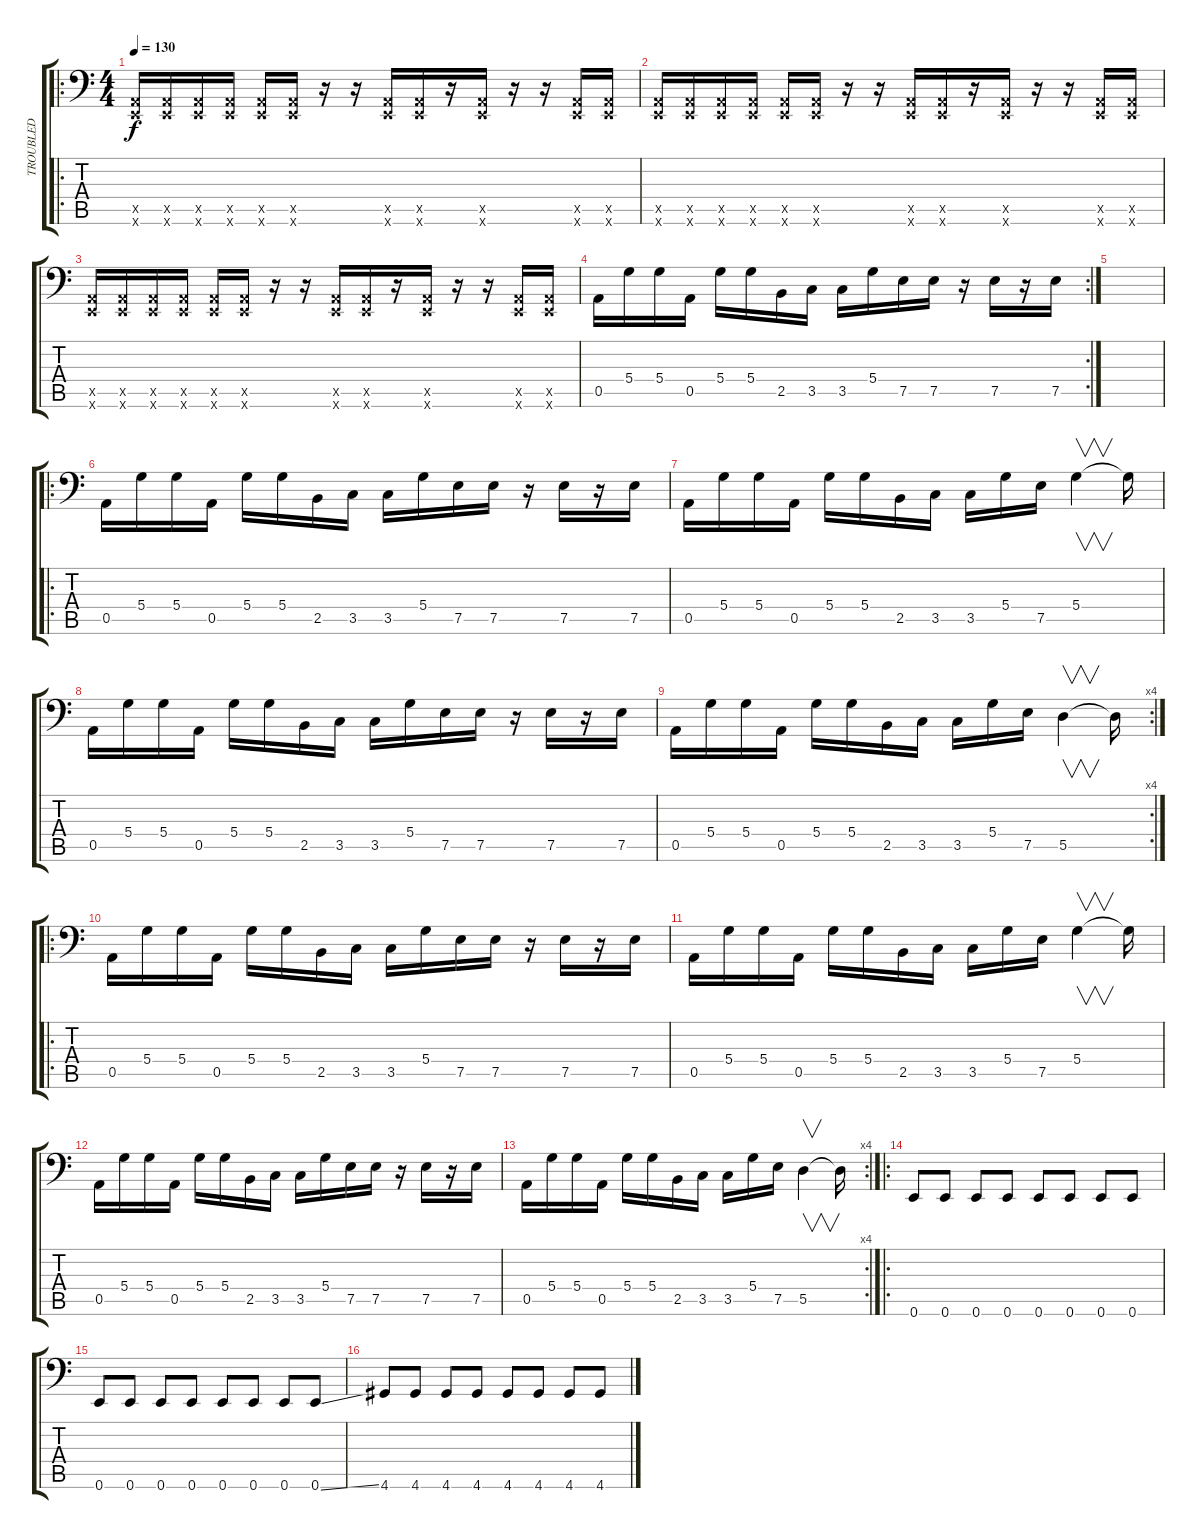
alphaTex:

\track ("TROUBLED" "TROUBLED") {instrument electricbassfinger}
\staff {score tabs}
\tuning (E3 B2 G2 D2 A1 E1) {hide}
\ro
\ts (4 4)
\tempo 130
\clef f4
\ks c
(0.5{x} 0.6{x}).16{dy f instrument electricbassfinger} (0.5{x} 0.6{x}).16 (0.5{x} 0.6{x}).16 (0.5{x} 0.6{x}).16 (0.5{x} 0.6{x}).16 (0.5{x} 0.6{x}).16 r.16 r.16 (0.5{x} 0.6{x}).16 (0.5{x} 0.6{x}).16 r.16 (0.5{x} 0.6{x}).16 r.16 r.16 (0.5{x} 0.6{x}).16 (0.5{x} 0.6{x}).16 |
(0.5{x} 0.6{x}).16 (0.5{x} 0.6{x}).16 (0.5{x} 0.6{x}).16 (0.5{x} 0.6{x}).16 (0.5{x} 0.6{x}).16 (0.5{x} 0.6{x}).16 r.16 r.16 (0.5{x} 0.6{x}).16 (0.5{x} 0.6{x}).16 r.16 (0.5{x} 0.6{x}).16 r.16 r.16 (0.5{x} 0.6{x}).16 (0.5{x} 0.6{x}).16 |
(0.5{x} 0.6{x}).16 (0.5{x} 0.6{x}).16 (0.5{x} 0.6{x}).16 (0.5{x} 0.6{x}).16 (0.5{x} 0.6{x}).16 (0.5{x} 0.6{x}).16 r.16 r.16 (0.5{x} 0.6{x}).16 (0.5{x} 0.6{x}).16 r.16 (0.5{x} 0.6{x}).16 r.16 r.16 (0.5{x} 0.6{x}).16 (0.5{x} 0.6{x}).16 |
\rc 2
0.5.16 5.4.16 5.4.16 0.5.16 5.4.16 5.4.16 2.5.16 3.5.16 3.5.16 5.4.16 7.5.16 7.5.16 r.16 7.5.16 r.16 7.5.16 |
|
\ro
0.5.16 5.4.16 5.4.16 0.5.16 5.4.16 5.4.16 2.5.16 3.5.16 3.5.16 5.4.16 7.5.16 7.5.16 r.16 7.5.16 r.16 7.5.16 |
0.5.16 5.4.16 5.4.16 0.5.16 5.4.16 5.4.16 2.5.16 3.5.16 3.5.16 5.4.16 7.5.16 5.4.4{v} 5.4{t}.16 |
0.5.16 5.4.16 5.4.16 0.5.16 5.4.16 5.4.16 2.5.16 3.5.16 3.5.16 5.4.16 7.5.16 7.5.16 r.16 7.5.16 r.16 7.5.16 |
\rc 4
0.5.16 5.4.16 5.4.16 0.5.16 5.4.16 5.4.16 2.5.16 3.5.16 3.5.16 5.4.16 7.5.16 5.5.4{v} 5.5{t}.16 |
\ro
0.5.16 5.4.16 5.4.16 0.5.16 5.4.16 5.4.16 2.5.16 3.5.16 3.5.16 5.4.16 7.5.16 7.5.16 r.16 7.5.16 r.16 7.5.16 |
0.5.16 5.4.16 5.4.16 0.5.16 5.4.16 5.4.16 2.5.16 3.5.16 3.5.16 5.4.16 7.5.16 5.4.4{v} 5.4{t}.16 |
0.5.16 5.4.16 5.4.16 0.5.16 5.4.16 5.4.16 2.5.16 3.5.16 3.5.16 5.4.16 7.5.16 7.5.16 r.16 7.5.16 r.16 7.5.16 |
\rc 4
0.5.16 5.4.16 5.4.16 0.5.16 5.4.16 5.4.16 2.5.16 3.5.16 3.5.16 5.4.16 7.5.16 5.5.4{v} 5.5{t}.16 |
\ro
0.6.8 0.6.8 0.6.8 0.6.8 0.6.8 0.6.8 0.6.8 0.6.8 |
0.6.8 0.6.8 0.6.8 0.6.8 0.6.8 0.6.8 0.6.8 0.6{ss}.8 |
4.6.8 4.6.8 4.6.8 4.6.8 4.6.8 4.6.8 4.6.8 4.6.8
